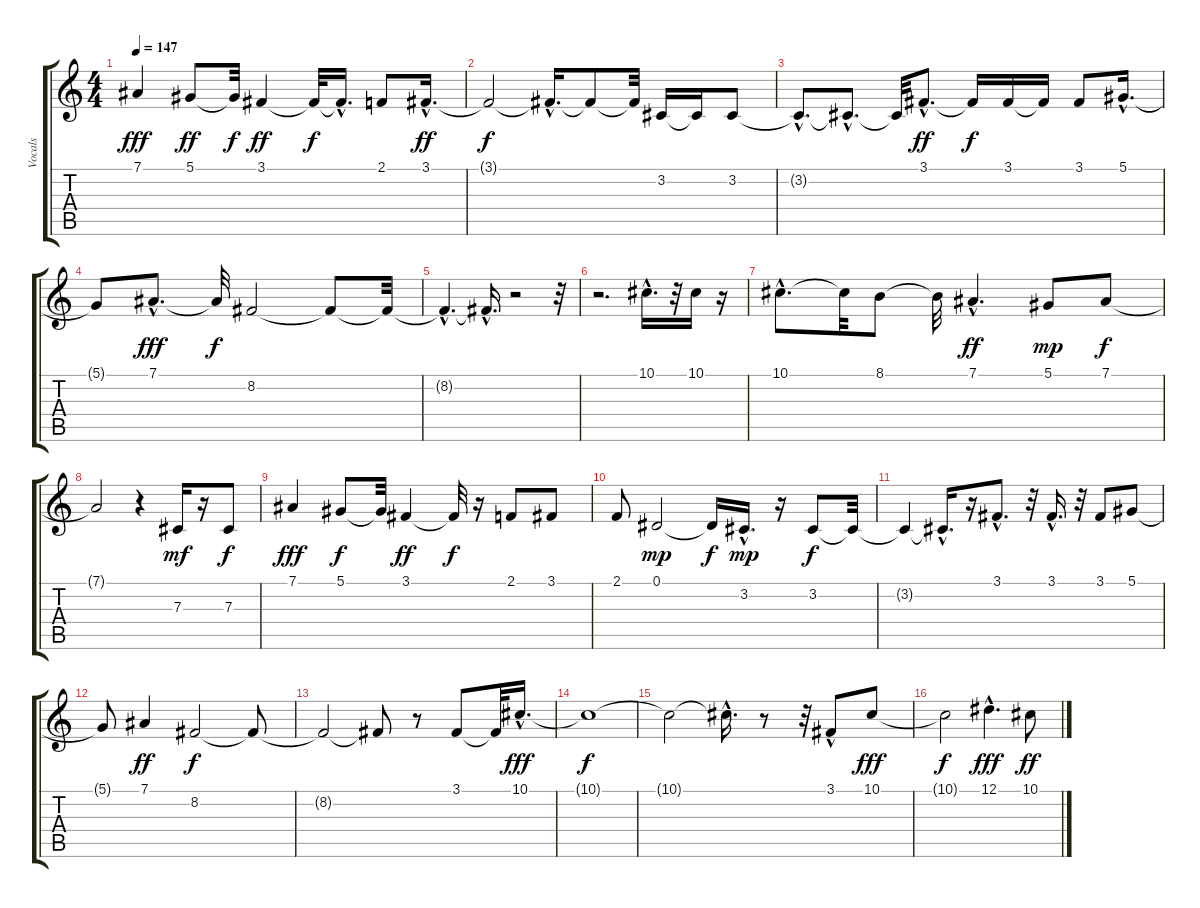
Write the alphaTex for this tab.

\track ("Vocals" "Vocals") {instrument voiceoohs}
\staff {score tabs}
\tuning (Eb4 Bb3 Gb3 Db3 Ab2 Eb2) {hide}
\ts (4 4)
\tempo 147
\clef g2
\ks c
7.1.4{dy fff} 5.1.8{dy ff} 5.1{t}.32{dy f} 3.1.4{dy ff} 3.1{t}.32{dy f} 3.1{hac t}.16{d} 2.1.8 3.1{hac}.16{d dy ff} |
3.1{t}.2{dy f} 3.1{hac t}.16{d} 3.1{t}.8 3.1{t}.32 3.2.16 3.2{t}.16 3.2.8 |
3.2{hac t}.8{d} 3.2{hac t}.8{d} 3.2{t}.32 3.1{hac}.8{d dy ff} 3.1{t}.16{dy f} 3.1.16 3.1{t}.16 3.1.8 5.1{hac}.16{d} |
5.1{t}.8 7.1{hac}.8{d dy fff} 7.1{t}.32{dy f} 8.2.2 8.2{t}.8 8.2{t}.32 |
8.2{hac t}.4{d} 8.2{hac t}.16{d} r.2 r.32 |
r.2{d} 10.1{hac}.16{d} r.32 10.1.16 r.16 |
10.1{hac}.8{d} 10.1{t}.32 8.1.8 8.1{t}.32 7.1{hac}.4{d dy ff} 5.1.8{dy mp} 7.1.8{dy f} |
7.1{t}.2 r.4 7.3.16{dy mf} r.16 7.3.8{dy f} |
7.1.4{dy fff} 5.1.8{dy f} 5.1{t}.32 3.1.4{dy ff} 3.1{t}.32{dy f} r.16 2.1.8 3.1.8 |
2.1.8 0.1.2{dy mp} 0.1{t}.16{dy f} 3.2{hac}.16{d dy mp} r.16 3.2.8{dy f} 3.2{t}.32 |
3.2{t}.4 3.2{hac t}.16{d} r.16 3.1{hac}.8{d} r.32 3.1{hac}.16{d} r.32 3.1.8 5.1.8 |
5.1{t}.8 7.1.4{dy ff} 8.2.2{dy f} 8.2{t}.8 |
8.2{t}.2 8.2{t}.8 r.8 3.1.8 3.1{t}.32 10.1{hac}.16{d dy fff} |
10.1{t}.1{dy f} |
10.1{t}.2 10.1{hac t}.16{d} r.8 r.32 3.1{hac}.8 10.1.8{dy fff} |
10.1{t}.2{dy f} 12.1{hac}.4{d dy fff} 10.1.8{dy ff}
